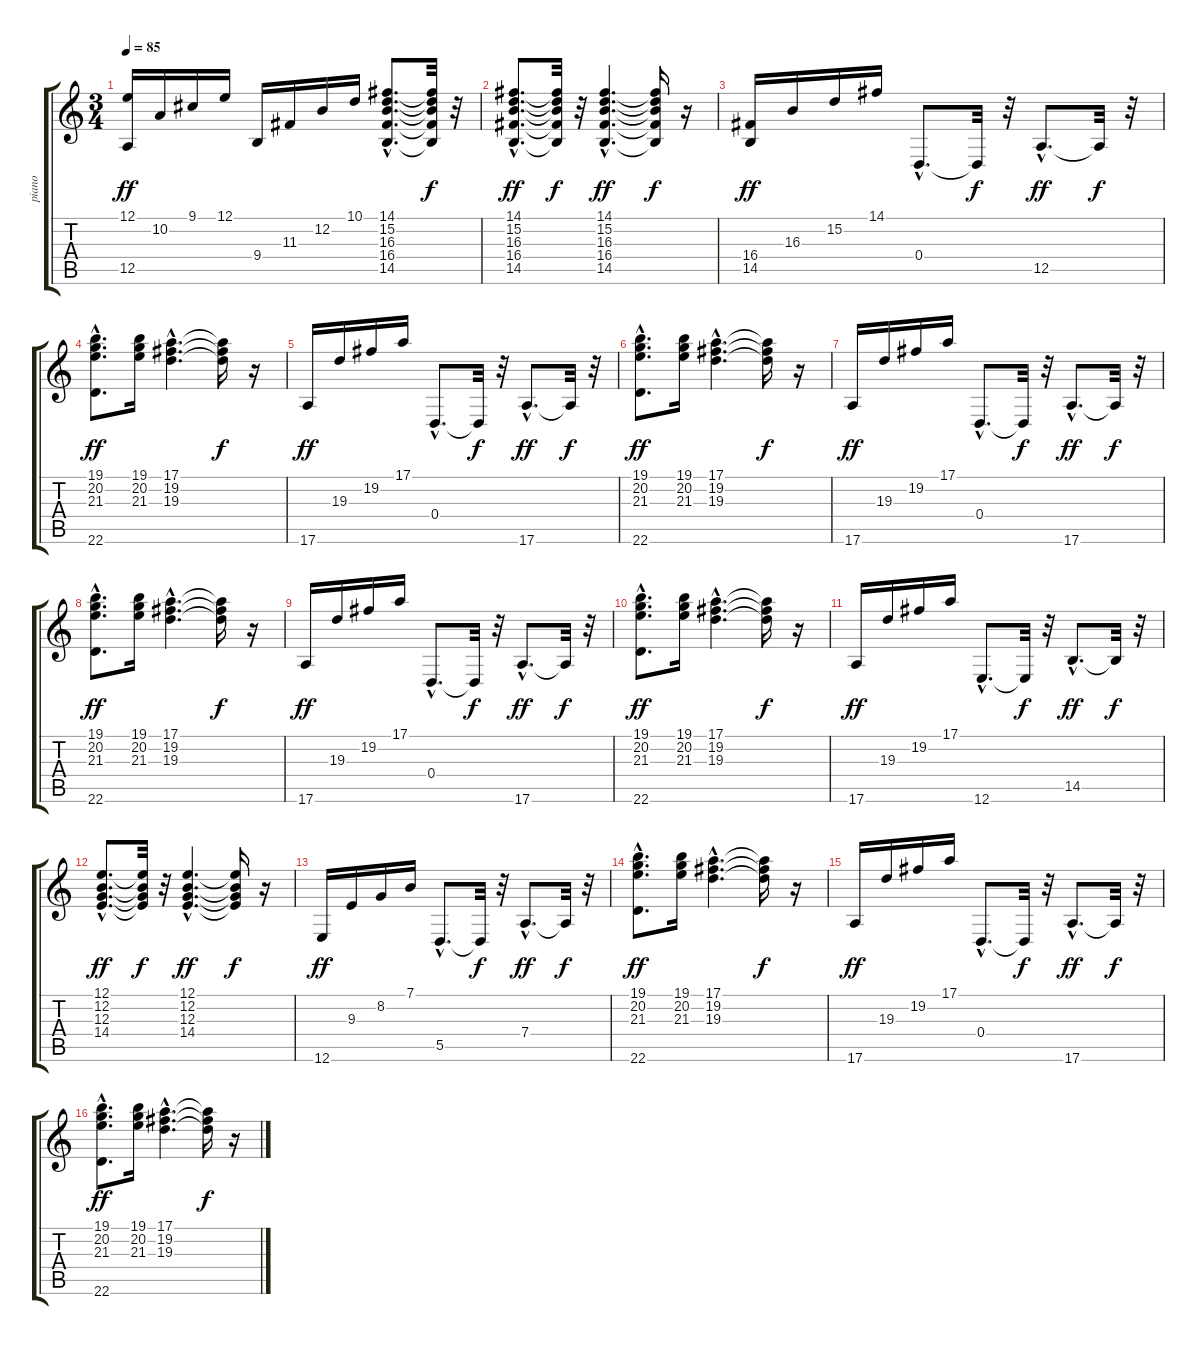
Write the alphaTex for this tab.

\track ("piano" "piano") {instrument electricgrandpiano}
\staff {score tabs}
\tuning (E4 B3 G3 D3 A2 E2) {hide}
\ts (3 4)
\tempo 85
\clef g2
\ks c
(12.1 12.5).16{dy ff} 10.2.16 9.1.16 12.1.16 9.4.16 11.3.16 12.2.16 10.1.16 (14.1{hac} 15.2{hac} 16.3{hac} 16.4{hac} 14.5{hac}).8{d} (14.1{t} 15.2{t} 16.3{t} 16.4{t} 14.5{t}).32{dy f} r.32 |
(14.1{hac} 15.2{hac} 16.3{hac} 16.4{hac} 14.5{hac}).8{d dy ff} (14.1{t} 15.2{t} 16.3{t} 16.4{t} 14.5{t}).32{dy f} r.32 (14.1{hac} 15.2{hac} 16.3{hac} 16.4{hac} 14.5{hac}).4{d dy ff} (14.1{t} 15.2{t} 16.3{t} 16.4{t} 14.5{t}).16{dy f} r.16 |
(16.4 14.5).16{dy ff} 16.3.16 15.2.16 14.1.16 0.4{hac}.8{d} 0.4{t}.32{dy f} r.32 12.5{hac}.8{d dy ff} 12.5{t}.32{dy f} r.32 |
(19.1{hac} 20.2{hac} 21.3{hac} 22.6{hac}).8{d dy ff} (19.1 20.2 21.3).16 (17.1{hac} 19.2{hac} 19.3{hac}).4{d} (17.1{t} 19.2{t} 19.3{t}).16{dy f} r.16 |
17.6.16{dy ff} 19.3.16 19.2.16 17.1.16 0.4{hac}.8{d} 0.4{t}.32{dy f} r.32 17.6{hac}.8{d dy ff} 17.6{t}.32{dy f} r.32 |
(19.1{hac} 20.2{hac} 21.3{hac} 22.6{hac}).8{d dy ff} (19.1 20.2 21.3).16 (17.1{hac} 19.2{hac} 19.3{hac}).4{d} (17.1{t} 19.2{t} 19.3{t}).16{dy f} r.16 |
17.6.16{dy ff} 19.3.16 19.2.16 17.1.16 0.4{hac}.8{d} 0.4{t}.32{dy f} r.32 17.6{hac}.8{d dy ff} 17.6{t}.32{dy f} r.32 |
(19.1{hac} 20.2{hac} 21.3{hac} 22.6{hac}).8{d dy ff} (19.1 20.2 21.3).16 (17.1{hac} 19.2{hac} 19.3{hac}).4{d} (17.1{t} 19.2{t} 19.3{t}).16{dy f} r.16 |
17.6.16{dy ff} 19.3.16 19.2.16 17.1.16 0.4{hac}.8{d} 0.4{t}.32{dy f} r.32 17.6{hac}.8{d dy ff} 17.6{t}.32{dy f} r.32 |
(19.1{hac} 20.2{hac} 21.3{hac} 22.6{hac}).8{d dy ff} (19.1 20.2 21.3).16 (17.1{hac} 19.2{hac} 19.3{hac}).4{d} (17.1{t} 19.2{t} 19.3{t}).16{dy f} r.16 |
17.6.16{dy ff} 19.3.16 19.2.16 17.1.16 12.6{hac}.8{d} 12.6{t}.32{dy f} r.32 14.5{hac}.8{d dy ff} 14.5{t}.32{dy f} r.32 |
(12.1{hac} 12.2{hac} 12.3{hac} 14.4{hac}).8{d dy ff} (12.1{t} 12.2{t} 12.3{t} 14.4{t}).32{dy f} r.32 (12.1{hac} 12.2{hac} 12.3{hac} 14.4{hac}).4{d dy ff} (12.1{t} 12.2{t} 12.3{t} 14.4{t}).16{dy f} r.16 |
12.6.16{dy ff} 9.3.16 8.2.16 7.1.16 5.5{hac}.8{d} 5.5{t}.32{dy f} r.32 7.4{hac}.8{d dy ff} 7.4{t}.32{dy f} r.32 |
(19.1{hac} 20.2{hac} 21.3{hac} 22.6{hac}).8{d dy ff} (19.1 20.2 21.3).16 (17.1{hac} 19.2{hac} 19.3{hac}).4{d} (17.1{t} 19.2{t} 19.3{t}).16{dy f} r.16 |
17.6.16{dy ff} 19.3.16 19.2.16 17.1.16 0.4{hac}.8{d} 0.4{t}.32{dy f} r.32 17.6{hac}.8{d dy ff} 17.6{t}.32{dy f} r.32 |
(19.1{hac} 20.2{hac} 21.3{hac} 22.6{hac}).8{d dy ff} (19.1 20.2 21.3).16 (17.1{hac} 19.2{hac} 19.3{hac}).4{d} (17.1{t} 19.2{t} 19.3{t}).16{dy f} r.16
